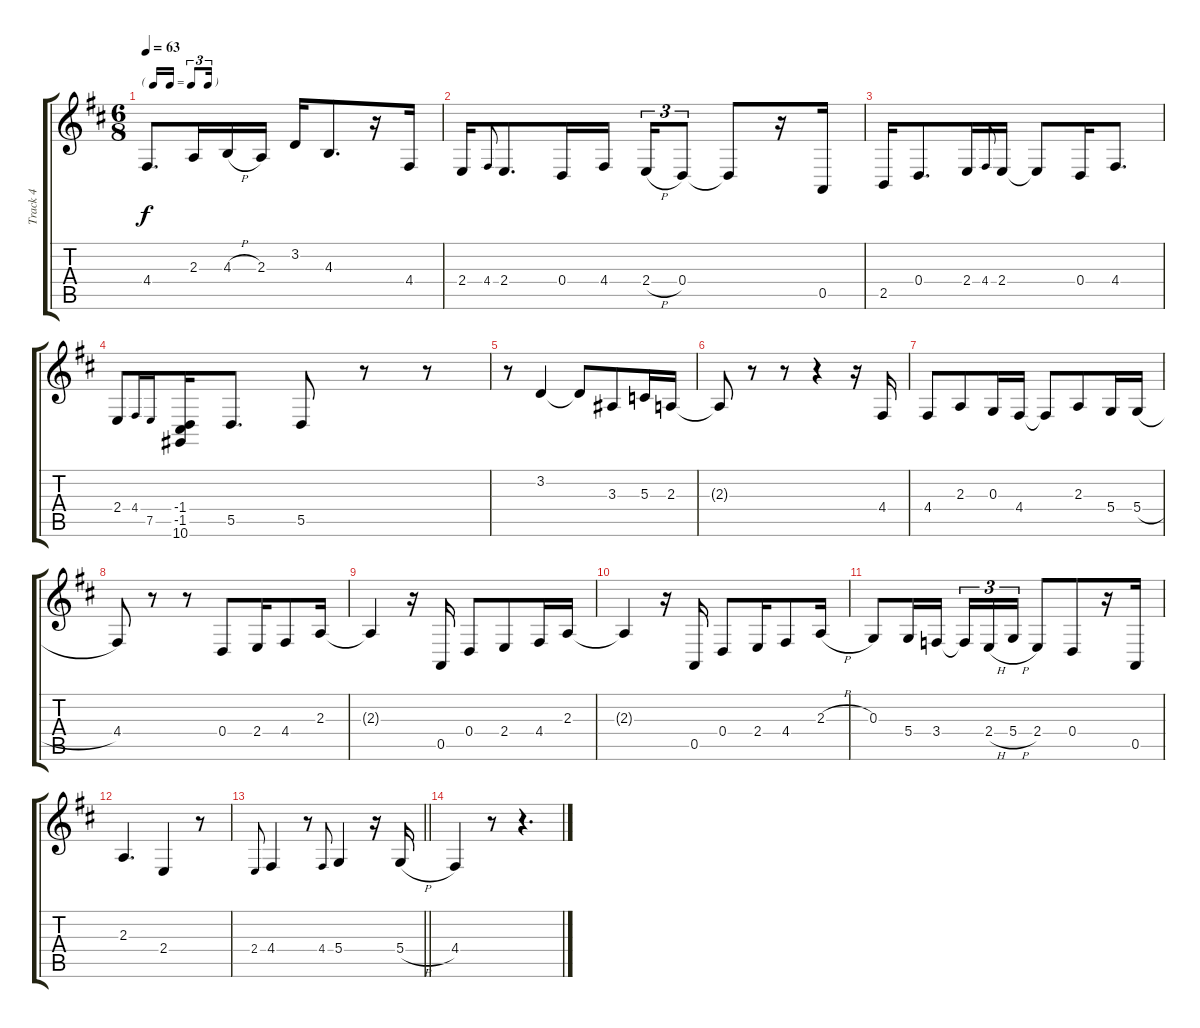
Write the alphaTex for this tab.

\track ("Track 4" "Track 4") {instrument altosax}
\staff {score tabs}
\tuning (E4 B3 G3 D3 A2 E2) {hide}
\ts (6 8)
\tf triplet16th
\tempo 63
\clef g2
\ks bminor
4.4.8{d dy f} 2.3.16 4.3{h}.16 2.3.16 3.2.16 4.3.8{d} r.16 4.4.16 |
2.4.16 4.4.8{gr onbeat} 2.4.8{d} 0.4.16 4.4.16 2.4{h}.16{tu (3 2)} 0.4.8{tu (3 2)} 0.4{t}.8 r.16 0.5.16 |
2.5.16 0.4.8{d} 2.4.16 4.4.8{gr onbeat} 2.4.16 2.4{t}.8 0.4.16 4.4.8{d} |
2.4.8 4.4.16{gr onbeat} 7.5.16{gr onbeat} (-1.4 -1.5 10.6).16 5.5.8{d} 5.5.8 r.8 r.8 |
r.8 3.2.4 3.2{t}.8 3.3.8 5.3.16 2.3.16 |
2.3{t}.8 r.8 r.8 r.4 r.16 4.4.16 |
4.4.8 2.3.8 0.3.16 4.4.16 4.4{t}.8 2.3.8 5.4.16 5.4{h}.16 |
4.4.8 r.8 r.8 0.4.8 2.4.16 4.4.8 2.3.16 |
2.3{t}.4 r.16 0.5.16 0.4.8 2.4.8 4.4.16 2.3.16 |
2.3{t}.4 r.16 0.5.16 0.4.8 2.4.16 4.4.8 2.3{h}.16 |
0.3.8 5.4.16 3.4.16{beam splitsecondary} 3.4{t}.16{tu (3 2)} 2.4{h}.16{tu (3 2)} 5.4{h}.16{tu (3 2)} 2.4.8 0.4.8 r.16 0.5.16 |
2.3.4{d} 2.4.4 r.8 |
\barLineRight lightlight
2.4.8{gr onbeat} 4.4.4 r.8 4.4.8{gr onbeat} 5.4.4 r.16 5.4{h}.16 |
4.4.4 r.8 r.4{d}
